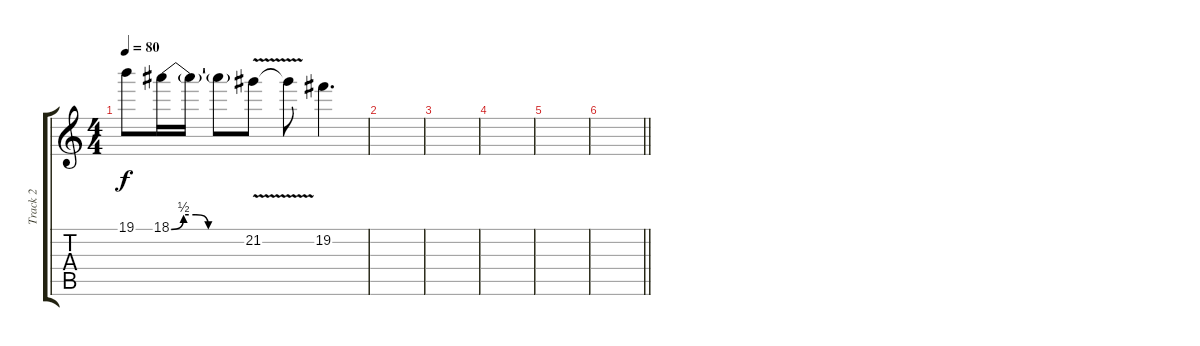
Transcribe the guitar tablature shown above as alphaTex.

\track ("Track 2" "Track 2") {instrument distortionguitar}
\staff {score tabs}
\tuning (E4 B3 G3 D3 A2 E2) {hide}
\ts (4 4)
\tempo 80
\clef g2
\ks c
19.1{t}.8{dy f} 18.1{be (custom 0 0 10 2 20 2 30 0 60 0)}.16 18.1{t}.16 18.1{t}.8 21.2{v}.8 21.2{v t}.8 19.2.4{d} |
|
|
|
|
\barLineRight lightlight
